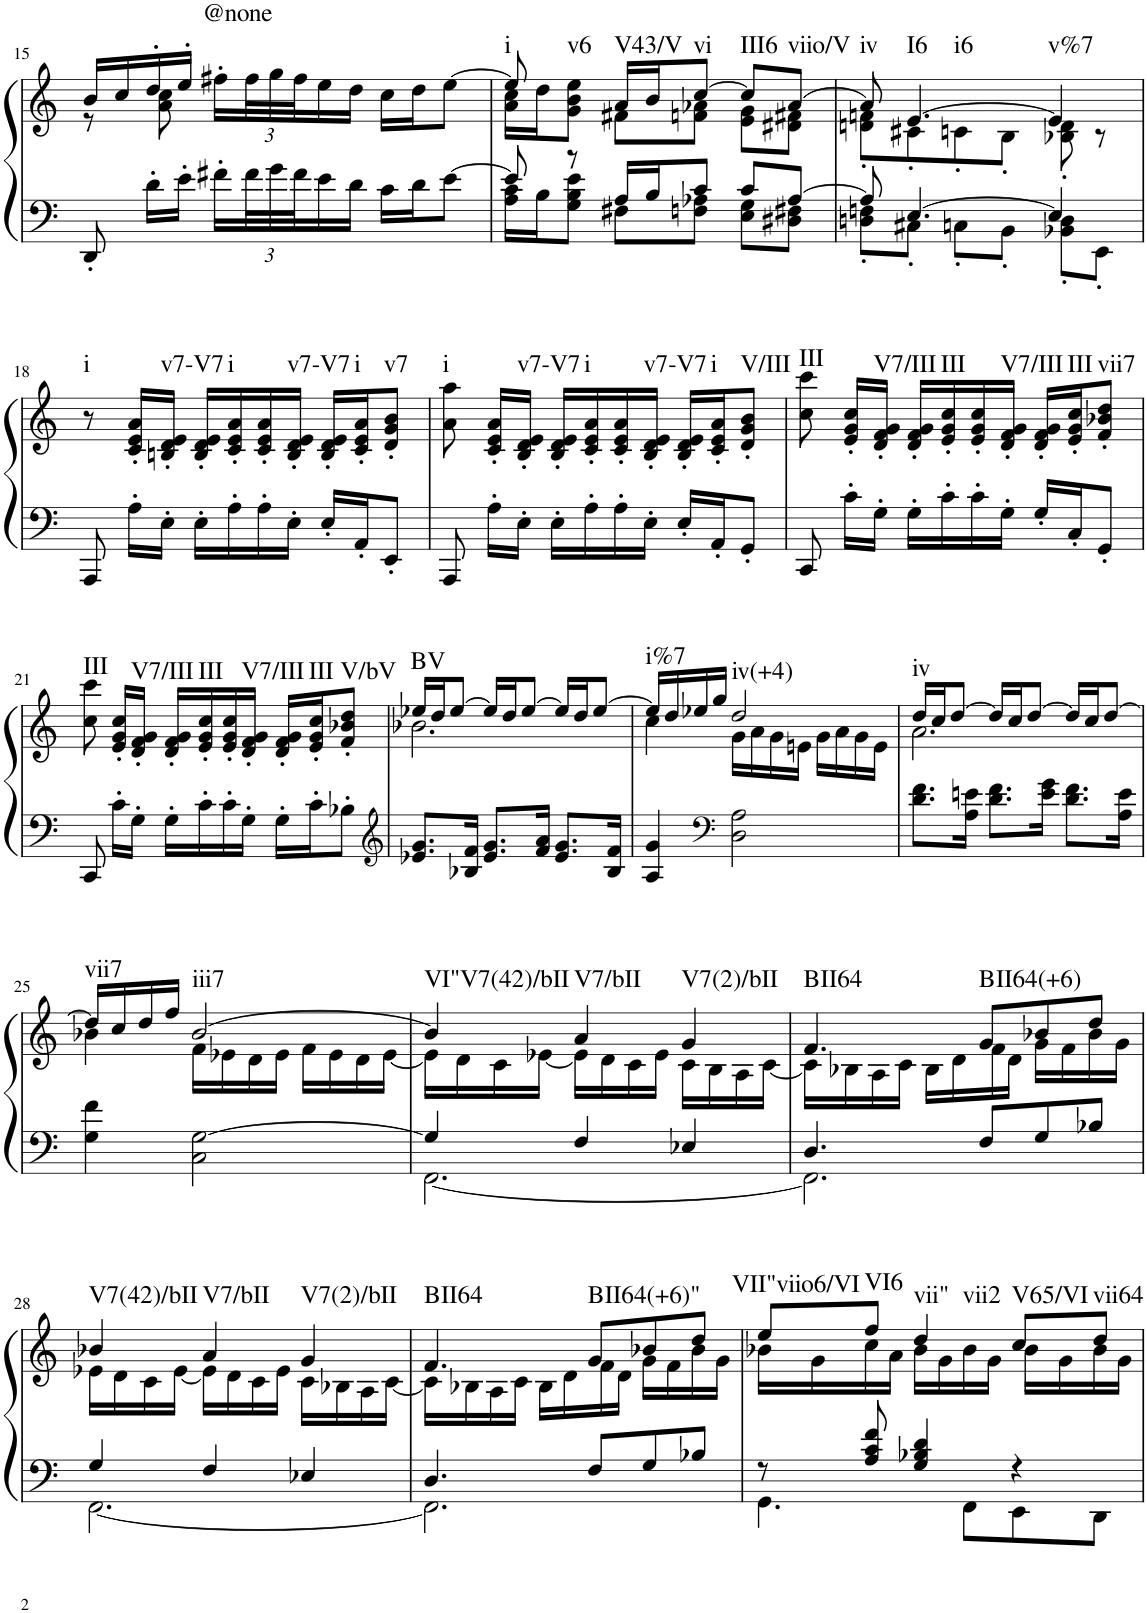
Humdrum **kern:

**kern	**kern	**harte
*part1	*part1	*part1
*staff2	*staff1	*
*I"Piano	*	*
*I'Pno.	*	*
!!LO:PB:g=z
*clefF4	*clefG2	*
*k[]	*k[]	*
*M3/4	*M3/4	*
=15	=15	=15
*	*^	*
8DD'/	16b/LL	8r	.
.	16cc/	.	.
16d'\LL	16dd'/	8a\ 8cc\	.
16e'\JJ	16ee'/JJ	.	.
!	!	!	!LO:H:kt=@none
16f#X'\LL	16ff#X'\LL	2ryy	N
*Xbrackettup	*Xbrackettup	*	*
48f#\L	48ff#\L	.	.
48g\	48gg\	.	.
48f#\J	48ff#\J	.	.
16e\	16ee\	.	.
16d\JJ	16dd\JJ	.	.
16c\LL	16cc\LL	.	.
16d\J	16dd\J	.	.
[8e\J	[8ee\J	.	.
=16	=16	=16	=16
*^	*	*	*
!	!	!	!	!LO:H:kt=i
8e/]	16A\ 16c\LL	8ee/]	16a\ 16cc\LL	N
.	16B\J	.	16dd\J	.
!	!	!	!	!LO:H:kt=v6
8r	8G\ 8B\ 8e\J	8ryy	8g\ 8b\ 8ee\J	N
!	!	!	!	!LO:H:kt=V43/V
16A/LL	8F#X\L	16a/LL	8f#X\L	N
16B/J	.	16b/J	.	.
!	!	!	!	!LO:H:kt=vi
8c/J	8Fn\ 8A-X\J	[8cc/J	8fn\ 8a-X\J	N
!	!	!	!	!LO:H:kt=III6
8c/L	8E\ 8G\L	8cc/L]	8e\ 8g\L	N
!	!	!	!	!LO:H:kt=viio/V
[8A-/J	8D#X\ 8F#X\J	[8a-/J	8d#X\ 8f#X\J	N
=17	=17	=17	=17	=17
!	!	!	!	!LO:H:kt=iv
8A-/]	8Dn\' 8Fn\'L	8a-/]	8dn\' 8fn\'L	N
!	!	!	!	!LO:H:n=1:kt=I6
!	!	!	!	!LO:H:n=2:kt=i6
[4.E/	8C#X'\J	[4.e/	8c#X'\	N N
.	8Cn'\L	.	8cn'\	.
.	8BB'\J	.	8B'\J	.
!	!	!	!	!LO:H:kt=v%7
4E/]	8BB-X\' 8D\'L	4e/]	8B-X\' 8d\'	N
.	8EE'\J	.	8r	.
!!LO:LB:g=z
=18	=18	=18	=18	=18
!	!	!	!	!LO:H:kt=i
*v	*v	*	*	*
*	*v	*v	*
8AAA/	8r	N
16A'\LL	16c/' 16e/' 16a/'LL	.
!	!	!LO:H:kt=v7-V7
16E'\JJ	16Bn/' 16d/' 16e/'JJ	N
16E'\LL	16B/' 16d/' 16e/'LL	.
!	!	!LO:H:kt=i
16A'\	16c/' 16e/' 16a/'	N
16A'\	16c/' 16e/' 16a/'	.
!	!	!LO:H:kt=v7-V7
16E'\JJ	16B/' 16d/' 16e/'JJ	N
16E'/LL	16B/' 16d/' 16e/'LL	.
!	!	!LO:H:kt=i
16AA'/J	16c/' 16e/' 16a/'J	N
!	!	!LO:H:kt=v7
8EE'/J	8d/' 8g/' 8b/'J	N
=19	=19	=19
!	!	!LO:H:kt=i
8AAA/	8a\ 8aa\	N
16A'\LL	16c/' 16e/' 16a/'LL	.
!	!	!LO:H:kt=v7-V7
16E'\JJ	16B/' 16d/' 16e/'JJ	N
16E'\LL	16B/' 16d/' 16e/'LL	.
!	!	!LO:H:kt=i
16A'\	16c/' 16e/' 16a/'	N
16A'\	16c/' 16e/' 16a/'	.
!	!	!LO:H:kt=v7-V7
16E'\JJ	16B/' 16d/' 16e/'JJ	N
16E'/LL	16B/' 16d/' 16e/'LL	.
!	!	!LO:H:kt=i
16AA'/J	16c/' 16e/' 16a/'J	N
!	!	!LO:H:kt=V/III
8GG'/J	8d/' 8g/' 8b/'J	N
=20	=20	=20
!	!	!LO:H:kt=III
8CC/	8cc\ 8ccc\	N
16c'\LL	16e/' 16g/' 16cc/'LL	.
!	!	!LO:H:kt=V7/III
16G'\JJ	16d/' 16f/' 16g/'JJ	N
16G'\LL	16d/' 16f/' 16g/'LL	.
!	!	!LO:H:kt=III
16c'\	16e/' 16g/' 16cc/'	N
16c'\	16e/' 16g/' 16cc/'	.
!	!	!LO:H:kt=V7/III
16G'\JJ	16d/' 16f/' 16g/'JJ	N
16G'/LL	16d/' 16f/' 16g/'LL	.
!	!	!LO:H:kt=III
16C'/J	16e/' 16g/' 16cc/'J	N
!	!	!LO:H:kt=vii7
8GG'/J	8f/' 8b-X/' 8dd/'J	N
!!LO:LB:g=z
=21	=21	=21
!	!	!LO:H:kt=III
8CC/	8cc\ 8ccc\	N
16c'\LL	16e/' 16g/' 16cc/'LL	.
!	!	!LO:H:kt=V7/III
16G'\JJ	16d/' 16f/' 16g/'JJ	N
16G'\LL	16d/' 16f/' 16g/'LL	.
!	!	!LO:H:kt=III
16c'\	16e/' 16g/' 16cc/'	N
16c'\	16e/' 16g/' 16cc/'	.
!	!	!LO:H:kt=V7/III
16G'\JJ	16d/' 16f/' 16g/'JJ	N
16G'\LL	16d/' 16f/' 16g/'LL	.
!	!	!LO:H:kt=III
16c'\J	16e/' 16g/' 16cc/'J	N
!	!	!LO:H:kt=V/bV
8B-X'\J	8f/' 8b-X/' 8dd/'J	N
=22	=22	=22
*clefG2	*	*
*	*^	*
8.e-X/ 8.g/L	16ee-X/LL	2.b-X\	B:maj
.	16dd/J	.	.
.	[8ee-/J	.	.
16B-X/ 16f/Jk	.	.	.
8.e-/ 8.g/L	16ee-/LL]	.	.
.	16dd/J	.	.
.	[8ee-/J	.	.
16f/ 16a/Jk	.	.	.
8.e-/ 8.g/L	16ee-/LL]	.	.
.	16dd/J	.	.
.	[8ee-/J	.	.
16B-/ 16f/Jk	.	.	.
=23	=23	=23	=23
!	!	!	!LO:H:kt=i%7
4A/ 4g/	16ee-/LL]	4cc\	N
.	16dd/	.	.
.	16ee-X/	.	.
.	16gg/JJ	.	.
*clefF4	*	*	*
!	!	!	!LO:H:kt=iv(+4)
2D\ 2A\	2dd/	16g\LL	N
.	.	16a\	.
.	.	16g\	.
.	.	16en\JJ	.
.	.	16g\LL	.
.	.	16a\	.
.	.	16g\	.
.	.	16e\JJ	.
=24	=24	=24	=24
!	!	!	!LO:H:kt=iv
8.d\ 8.f\L	16dd/LL	2.a\	N
.	16cc/J	.	.
.	[8dd/J	.	.
16A\ 16en\Jk	.	.	.
8.d\ 8.f\L	16dd/LL]	.	.
.	16cc/J	.	.
.	[8dd/J	.	.
16e\ 16g\Jk	.	.	.
8.d\ 8.f\L	16dd/LL]	.	.
.	16cc/J	.	.
.	[8dd/J	.	.
16A\ 16e\Jk	.	.	.
!!LO:LB:g=z	!!
=25	=25	=25	=25
!	!	!	!LO:H:kt=vii7
4G\ 4f\	16dd/LL]	4b-X\	N
.	16cc/	.	.
.	16dd/	.	.
.	16ff/JJ	.	.
!	!	!	!LO:H:kt=iii7
2C\ [2G\	[2b-/	16f\LL	N
.	.	16e-X\	.
.	.	16d\	.
.	.	16e-\JJ	.
.	.	16f\LL	.
.	.	16e-\	.
.	.	16d\	.
.	.	[16e-\JJ	.
=26	=26	=26	=26
*^	*	*	*
!	!	!	!	!LO:H:kt=VI"V7(42)/bII
4G/]	[2.FF\	4b-/]	16e-\LL]	N
.	.	.	16d\	.
.	.	.	16c\	.
.	.	.	[16e-X\JJ	.
!	!	!	!	!LO:H:kt=V7/bII
4F/	.	4a/	16e-\LL]	N
.	.	.	16d\	.
.	.	.	16c\	.
.	.	.	16e-\JJ	.
!	!	!	!	!LO:H:kt=V7(2)/bII
4E-X/	.	4g/	16c\LL	N
.	.	.	16B\	.
.	.	.	16A\	.
.	.	.	[16c\JJ	.
=27	=27	=27	=27	=27
!	!	!	!	!LO:H:kt=64
4.D/	2.FF\]	4.f/	16c\LL]	B:maj
.	.	.	16B-X\	.
.	.	.	16A\	.
.	.	.	16c\JJ	.
.	.	.	16B-\LL	.
.	.	.	16d\	.
!	!	!	!	!LO:H:kt=64
8F/L	.	8g/L	16f\	B:maj(#6)
.	.	.	16d\JJ	.
8G/	.	8b-X/	16g\LL	.
.	.	.	16f\	.
8B-X/J	.	8dd/J	16b-\	.
.	.	.	16g\JJ	.
!!LO:LB:g=z	!!
=28	=28	=28	=28	=28
!	!	!	!	!LO:H:kt=V7(42)/bII
4G/	[2.FF\	4b-X/	16e-X\LL	N
.	.	.	16d\	.
.	.	.	16c\	.
.	.	.	[16e-\JJ	.
!	!	!	!	!LO:H:kt=V7/bII
4F/	.	4a/	16e-\LL]	N
.	.	.	16d\	.
.	.	.	16c\	.
.	.	.	16e-\JJ	.
!	!	!	!	!LO:H:kt=V7(2)/bII
4E-X/	.	4g/	16c\LL	N
.	.	.	16B-X\	.
.	.	.	16A\	.
.	.	.	[16c\JJ	.
=29	=29	=29	=29	=29
!	!	!	!	!LO:H:kt=64
4.D/	2.FF\]	4.f/	16c\LL]	B:maj
.	.	.	16B-X\	.
.	.	.	16A\	.
.	.	.	16c\JJ	.
.	.	.	16B-\LL	.
.	.	.	16d\	.
!	!	!	!	!LO:H:kt=64
8F/L	.	8g/L	16f\	B:maj(#6)
.	.	.	16d\JJ	.
8G/	.	8b-X/	16g\LL	.
.	.	.	16f\	.
8B-X/J	.	8dd/J	16b-\	.
.	.	.	16g\JJ	.
=30	=30	=30	=30	=30
!	!	!	!	!LO:H:kt=VII"viio6/VI
8r	4.GG\	8ee/L	16b-X\LL	N
.	.	.	16g\	.
!	!	!	!	!LO:H:kt=VI6
8A/ 8c/ 8f/	.	8ff/J	16cc\	N
.	.	.	16a\JJ	.
!	!	!	!	!LO:H:n=1:kt=vii"
!	!	!	!	!LO:H:n=2:kt=vii2
4G/ 4B-X/ 4d/	.	4dd/	16b-\LL	N N
.	.	.	16g\	.
.	8FF\L	.	16b-\	.
.	.	.	16g\JJ	.
!	!	!	!	!LO:H:kt=V65/VI
4r	8EE\	8cc/L	16b-\LL	N
.	.	.	16g\	.
!	!	!	!	!LO:H:kt=vii64
.	8DD\J	8dd/J	16b-\	N
.	.	.	16g\JJ	.
*v	*v	*	*	*
*	*v	*v	*
=	=	=
*-	*-	*-
